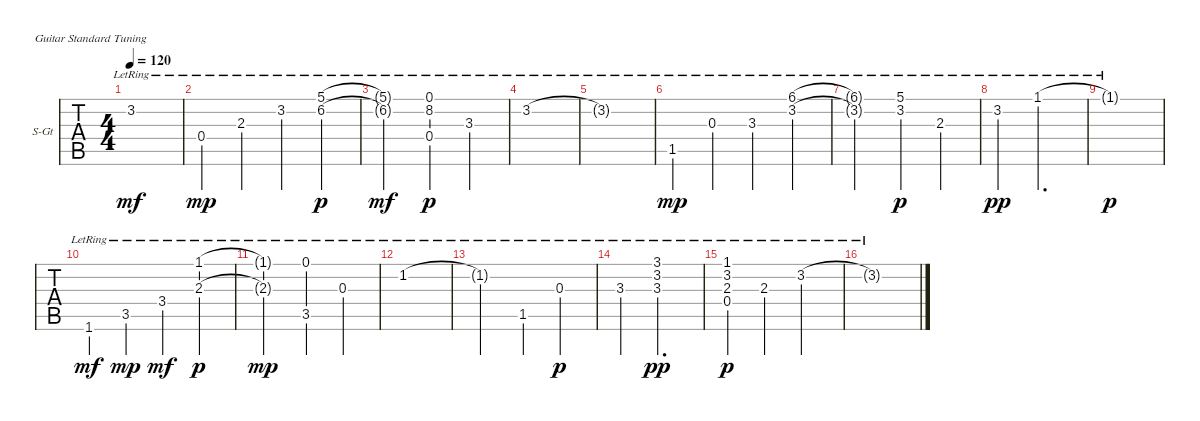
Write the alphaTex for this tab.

\defaultSystemsLayout 4
\bracketExtendMode groupsimilarinstruments
\firstSystemTrackNameOrientation horizontal
\otherSystemsTrackNameOrientation horizontal
\track ("Steel Guitar" "S-Gt") {instrument acousticguitarsteel}
\staff {tabs}
\tuning (E4 B3 G3 D3 A2 E2)
\ts (4 4)
\tempo 120
\clef g2
\scale
0.333333
\ks aminor
3.2{lr t}.1{dy mf} |
\scale
0.333333 0.4{lr}.4{dy mp} 2.3{lr}.4 3.2{lr}.4 (5.1{lr} 6.2{lr}).4{dy p} |
\scale
0.333333 (5.1{lr t} 6.2{lr t}).2{dy mf} (0.1{lr} 8.2{lr} 0.4{lr}).4{dy p} 3.3{lr}.4 |
\scale
0.333333 3.2{lr}.1 |
\scale
0.333333 3.2{lr t}.1 |
\scale
0.333333 1.5{lr}.4{dy mp} 0.3{lr}.4 3.3{lr}.4 (6.1{lr} 3.2{lr}).4 |
\scale
0.333333 (6.1{lr t} 3.2{lr t}).2 (3.2{lr} 5.1{lr}).4{dy p} 2.3{lr}.4 |
\scale
0.333333 3.2{lr}.4{dy pp} 1.1{lr}.2{d} |
\scale
0.333333 1.1{lr t}.1{dy p} |
\scale
0.333333 1.6{lr}.4{dy mf} 3.5{lr}.4{dy mp} 3.4{lr}.4{dy mf} (1.1{lr} 2.3{lr}).4{dy p} |
\scale
0.333333 (1.1{lr t} 2.3{lr t}).2{dy mp} (3.5{lr} 0.1{lr}).4 0.3{lr}.4 |
\scale
0.333333 1.2{lr}.1 |
\scale
0.333333 1.2{lr t}.2 1.5{lr}.4 0.3{lr}.4{dy p} |
\scale
0.333333 3.3{lr}.4 (3.1{lr} 3.2{lr} 3.3{lr}).2{d dy pp} |
\scale
0.333333 (2.3{lr} 1.1{lr} 3.2{lr} 0.4{lr}).4{dy p} 2.3{lr}.4 3.2{lr}.2 |
\scale
0.333333 3.2{lr t}.1
